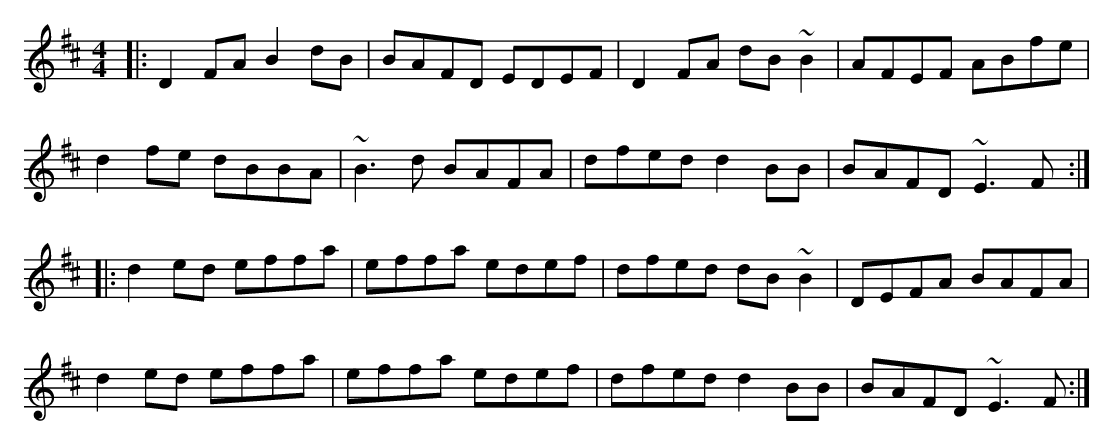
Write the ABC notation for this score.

X:1
M:4/4
K:D
|:D2FA B2dB|BAFD EDEF|D2FA dB~B2|AFEF ABfe|
d2fe dBBA|~B3d BAFA|dfed d2BB|BAFD ~E3F:|
|:d2ed effa|effa edef|dfed dB~B2|DEFA BAFA|
d2ed effa|effa edef|dfed d2BB|BAFD~E3F:|
